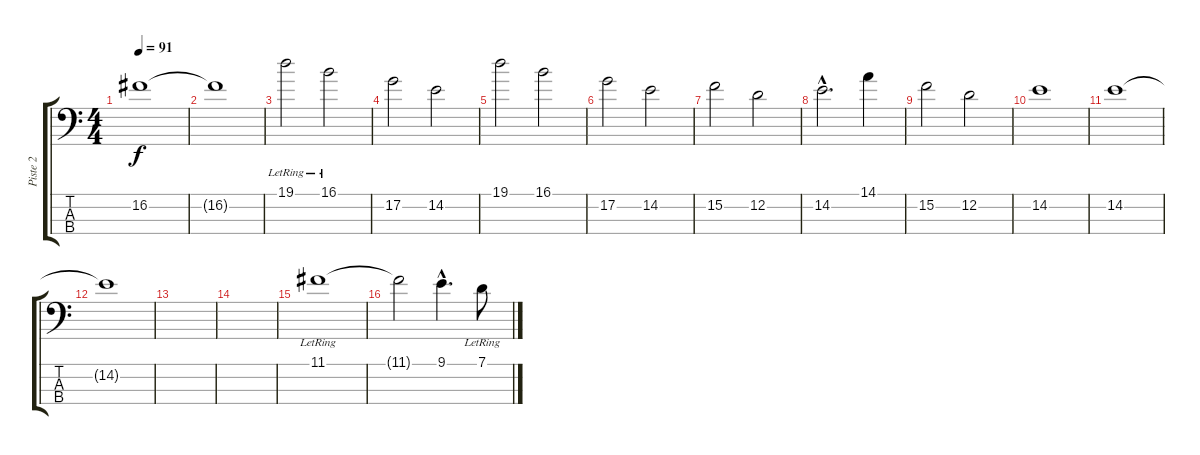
\track ("Piste 2" "Piste 2") {instrument acousticguitarnylon}
\staff {score tabs}
\tuning (G2 D2 A1 E1) {hide}
\ts (4 4)
\tempo 91
\clef f4
\ks c
16.2.1{dy f} |
16.2{t}.1 |
19.1{lr}.2 16.1{lr}.2 |
17.2.2 14.2.2 |
19.1.2 16.1.2 |
17.2.2 14.2.2 |
15.2.2 12.2.2 |
14.2{hac}.2{d} 14.1.4 |
15.2.2 12.2.2 |
14.2.1 |
14.2.1 |
14.2{t}.1 |
|
|
11.1{lr}.1 |
11.1{t}.2 9.1{hac}.4{d} 7.1{lr}.8
